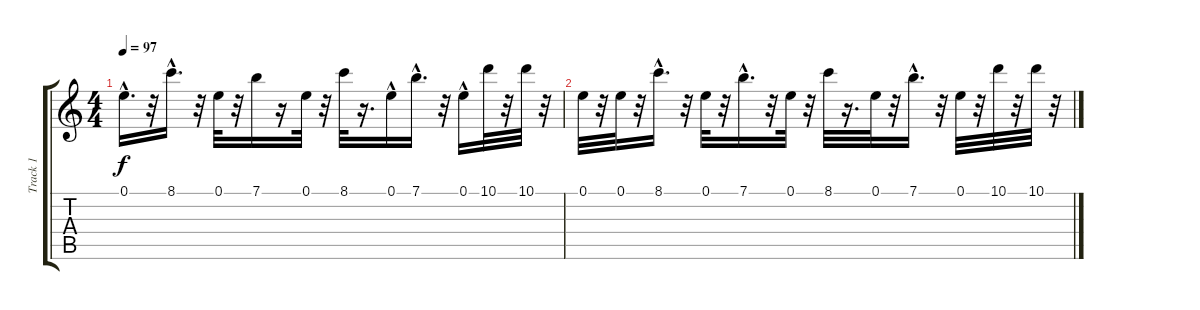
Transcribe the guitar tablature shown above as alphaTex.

\track ("Track 1" "Track 1") {instrument electricguitarclean}
\staff {score tabs}
\tuning (E4 B3 G3 D3 A2 E2) {hide}
\ts (4 4)
\tempo 97
\clef g2
\ks c
0.1{hac}.16{d dy f instrument electricguitarclean} r.32 8.1{hac}.16{d} r.32 0.1.32 r.32 7.1.16 r.16 0.1.32 r.32 8.1.32 r.16{d} 0.1{hac}.16 7.1{hac}.16{d} r.32 0.1{hac}.16 10.1.32 r.32 10.1.32 r.32 |
0.1.32 r.32 0.1.32 r.32 8.1{hac}.16{d} r.32 0.1.32 r.32 7.1{hac}.16{d} r.32 0.1.32 r.32 8.1.32 r.16{d} 0.1.32 r.32 7.1{hac}.16{d} r.32 0.1.32 r.32 10.1.32 r.32 10.1.32 r.32
